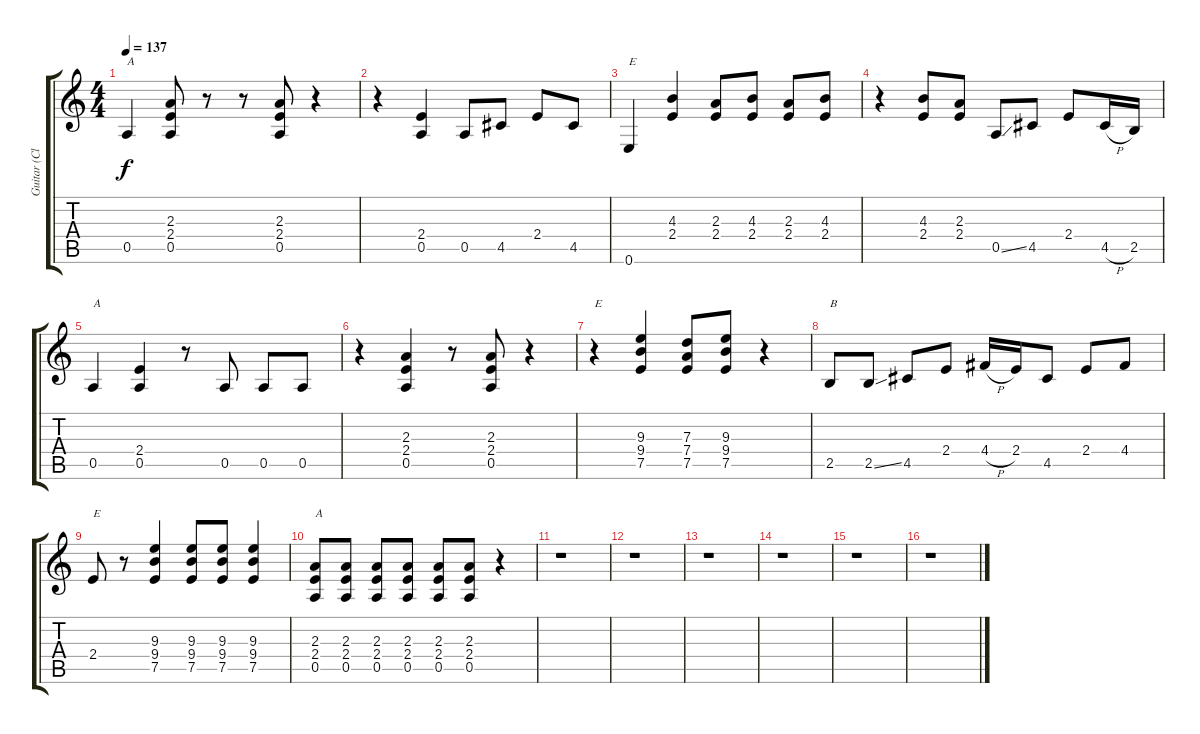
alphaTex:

\track ("Guitar (Clean)" "Guitar (Cl") {instrument electricguitarclean}
\staff {score tabs}
\tuning (E4 B3 G3 D3 A2 E2) {hide}
\ts (4 4)
\tempo 137
\clef g2
\ks c
0.5.4{txt "A" dy f} (2.3 2.4 0.5).8 r.8 r.8 (2.3 2.4 0.5).8 r.4 |
r.4 (2.4 0.5).4 0.5.8 4.5.8 2.4.8 4.5.8 |
0.6.4{txt "E"} (4.3 2.4).4 (2.3 2.4).8 (4.3 2.4).8 (2.3 2.4).8 (4.3 2.4).8 |
r.4 (4.3 2.4).8 (2.3 2.4).8 0.5{ss}.8 4.5.8 2.4.8 4.5{h}.16 2.5.16 |
0.5.4{txt "A"} (2.4 0.5).4 r.8 0.5.8 0.5.8 0.5.8 |
r.4 (2.3 2.4 0.5).4 r.8 (2.3 2.4 0.5).8 r.4 |
r.4{txt "E"} (9.3 9.4 7.5).4 (7.3 7.4 7.5).8 (9.3 9.4 7.5).8 r.4 |
2.5.8{txt "B"} 2.5{ss}.8 4.5.8 2.4.8 4.4{h}.16 2.4.16 4.5.8 2.4.8 4.4.8 |
2.4.8{txt "E"} r.8 (9.3 9.4 7.5).4 (9.3 9.4 7.5).8 (9.3 9.4 7.5).8 (9.3 9.4 7.5).4 |
(2.3 2.4 0.5).8{txt "A"} (2.3 2.4 0.5).8 (2.3 2.4 0.5).8 (2.3 2.4 0.5).8 (2.3 2.4 0.5).8 (2.3 2.4 0.5).8 r.4 |
r.1 |
r.1 |
r.1 |
r.1 |
r.1 |
r.1
